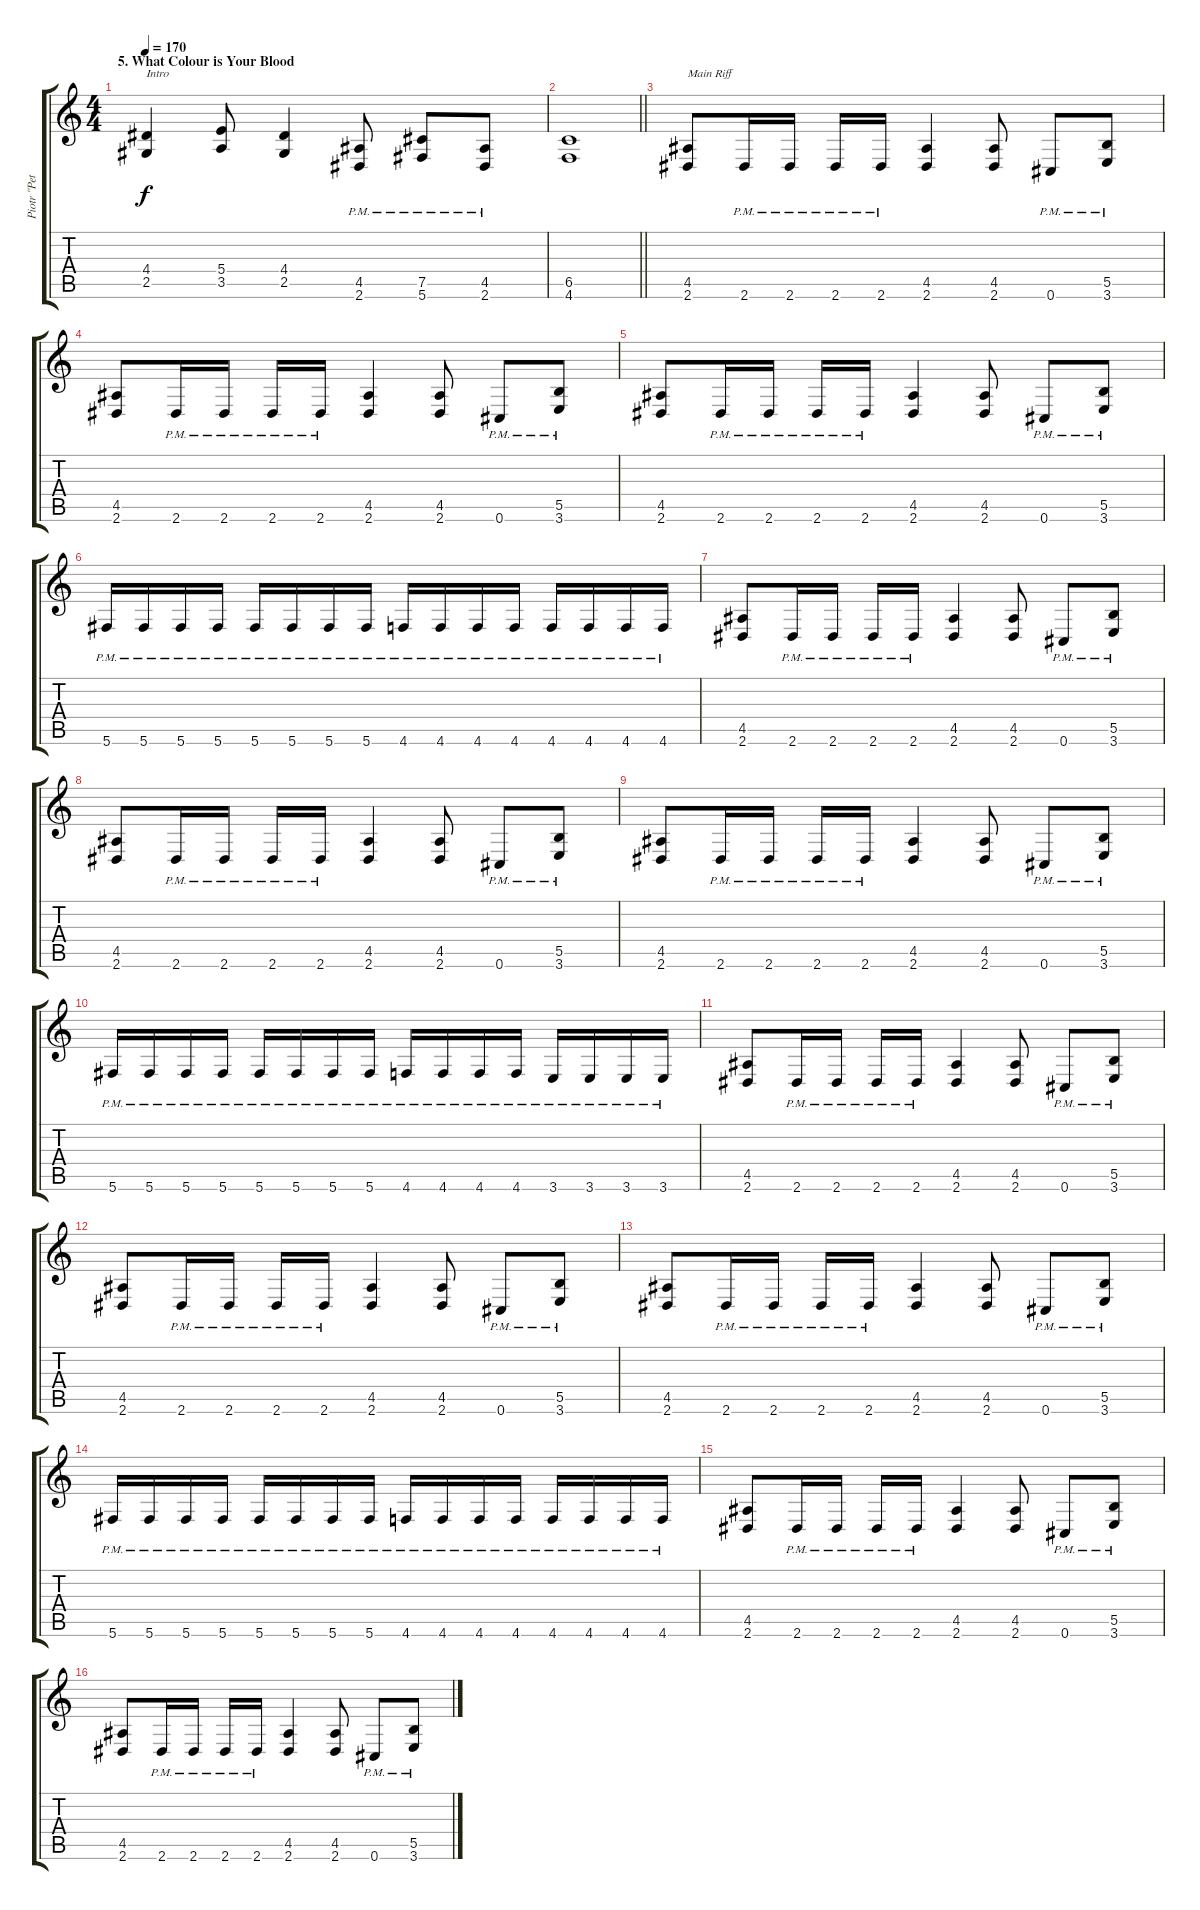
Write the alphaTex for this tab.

\track ("Piotr \"Peter\" Wiwczarek (Rythm)" "Piotr \"Pet") {instrument distortionguitar}
\staff {score tabs}
\tuning (Db4 Ab3 E3 B2 Gb2 Db2) {hide}
\ts (4 4)
\section ("" "5. What Colour is Your Blood")
\tempo 170
\clef g2
\ks c
(4.4 2.5).4{txt "Intro" dy f} (5.4 3.5).8 (4.4 2.5).4 (4.5{pm} 2.6{pm}).8 (7.5{pm} 5.6{pm}).8 (4.5{pm} 2.6{pm}).8 |
\barLineRight lightlight
(6.5 4.6).1 |
(4.5 2.6).8{txt "Main Riff"} 2.6{pm}.16 2.6{pm}.16 2.6{pm}.16 2.6{pm}.16 (4.5 2.6).4 (4.5 2.6).8 0.6{pm}.8 (5.5{pm} 3.6{pm}).8 |
(4.5 2.6).8 2.6{pm}.16 2.6{pm}.16 2.6{pm}.16 2.6{pm}.16 (4.5 2.6).4 (4.5 2.6).8 0.6{pm}.8 (5.5{pm} 3.6{pm}).8 |
(4.5 2.6).8 2.6{pm}.16 2.6{pm}.16 2.6{pm}.16 2.6{pm}.16 (4.5 2.6).4 (4.5 2.6).8 0.6{pm}.8 (5.5{pm} 3.6{pm}).8 |
5.6{pm}.16 5.6{pm}.16 5.6{pm}.16 5.6{pm}.16 5.6{pm}.16 5.6{pm}.16 5.6{pm}.16 5.6{pm}.16 4.6{pm}.16 4.6{pm}.16 4.6{pm}.16 4.6{pm}.16 4.6{pm}.16 4.6{pm}.16 4.6{pm}.16 4.6{pm}.16 |
(4.5 2.6).8 2.6{pm}.16 2.6{pm}.16 2.6{pm}.16 2.6{pm}.16 (4.5 2.6).4 (4.5 2.6).8 0.6{pm}.8 (5.5{pm} 3.6{pm}).8 |
(4.5 2.6).8 2.6{pm}.16 2.6{pm}.16 2.6{pm}.16 2.6{pm}.16 (4.5 2.6).4 (4.5 2.6).8 0.6{pm}.8 (5.5{pm} 3.6{pm}).8 |
(4.5 2.6).8 2.6{pm}.16 2.6{pm}.16 2.6{pm}.16 2.6{pm}.16 (4.5 2.6).4 (4.5 2.6).8 0.6{pm}.8 (5.5{pm} 3.6{pm}).8 |
5.6{pm}.16 5.6{pm}.16 5.6{pm}.16 5.6{pm}.16 5.6{pm}.16 5.6{pm}.16 5.6{pm}.16 5.6{pm}.16 4.6{pm}.16 4.6{pm}.16 4.6{pm}.16 4.6{pm}.16 3.6{pm}.16 3.6{pm}.16 3.6{pm}.16 3.6{pm}.16 |
(4.5 2.6).8 2.6{pm}.16 2.6{pm}.16 2.6{pm}.16 2.6{pm}.16 (4.5 2.6).4 (4.5 2.6).8 0.6{pm}.8 (5.5{pm} 3.6{pm}).8 |
(4.5 2.6).8 2.6{pm}.16 2.6{pm}.16 2.6{pm}.16 2.6{pm}.16 (4.5 2.6).4 (4.5 2.6).8 0.6{pm}.8 (5.5{pm} 3.6{pm}).8 |
(4.5 2.6).8 2.6{pm}.16 2.6{pm}.16 2.6{pm}.16 2.6{pm}.16 (4.5 2.6).4 (4.5 2.6).8 0.6{pm}.8 (5.5{pm} 3.6{pm}).8 |
5.6{pm}.16 5.6{pm}.16 5.6{pm}.16 5.6{pm}.16 5.6{pm}.16 5.6{pm}.16 5.6{pm}.16 5.6{pm}.16 4.6{pm}.16 4.6{pm}.16 4.6{pm}.16 4.6{pm}.16 4.6{pm}.16 4.6{pm}.16 4.6{pm}.16 4.6{pm}.16 |
(4.5 2.6).8 2.6{pm}.16 2.6{pm}.16 2.6{pm}.16 2.6{pm}.16 (4.5 2.6).4 (4.5 2.6).8 0.6{pm}.8 (5.5{pm} 3.6{pm}).8 |
(4.5 2.6).8 2.6{pm}.16 2.6{pm}.16 2.6{pm}.16 2.6{pm}.16 (4.5 2.6).4 (4.5 2.6).8 0.6{pm}.8 (5.5{pm} 3.6{pm}).8
